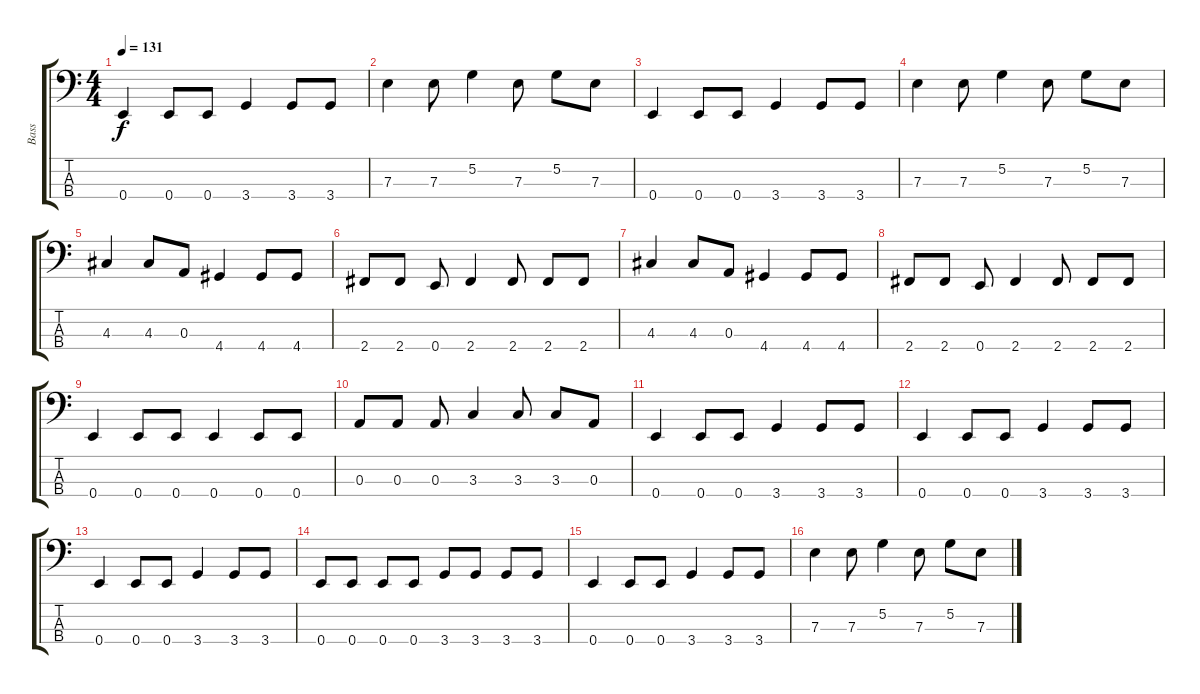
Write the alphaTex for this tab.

\track ("Bass" "Bass") {instrument electricbasspick}
\staff {score tabs}
\tuning (G2 D2 A1 E1) {hide}
\ts (4 4)
\tempo 131
\clef f4
\ks c
0.4.4{dy f} 0.4.8 0.4.8 3.4.4 3.4.8 3.4.8 |
7.3.4 7.3.8 5.2.4 7.3.8 5.2.8 7.3.8 |
0.4.4 0.4.8 0.4.8 3.4.4 3.4.8 3.4.8 |
7.3.4 7.3.8 5.2.4 7.3.8 5.2.8 7.3.8 |
4.3.4 4.3.8 0.3.8 4.4.4 4.4.8 4.4.8 |
2.4.8 2.4.8 0.4.8 2.4.4 2.4.8 2.4.8 2.4.8 |
4.3.4 4.3.8 0.3.8 4.4.4 4.4.8 4.4.8 |
2.4.8 2.4.8 0.4.8 2.4.4 2.4.8 2.4.8 2.4.8 |
0.4.4 0.4.8 0.4.8 0.4.4 0.4.8 0.4.8 |
0.3.8 0.3.8 0.3.8 3.3.4 3.3.8 3.3.8 0.3.8 |
0.4.4 0.4.8 0.4.8 3.4.4 3.4.8 3.4.8 |
0.4.4 0.4.8 0.4.8 3.4.4 3.4.8 3.4.8 |
0.4.4 0.4.8 0.4.8 3.4.4 3.4.8 3.4.8 |
0.4.8 0.4.8 0.4.8 0.4.8 3.4.8 3.4.8 3.4.8 3.4.8 |
0.4.4 0.4.8 0.4.8 3.4.4 3.4.8 3.4.8 |
7.3.4 7.3.8 5.2.4 7.3.8 5.2.8 7.3.8
